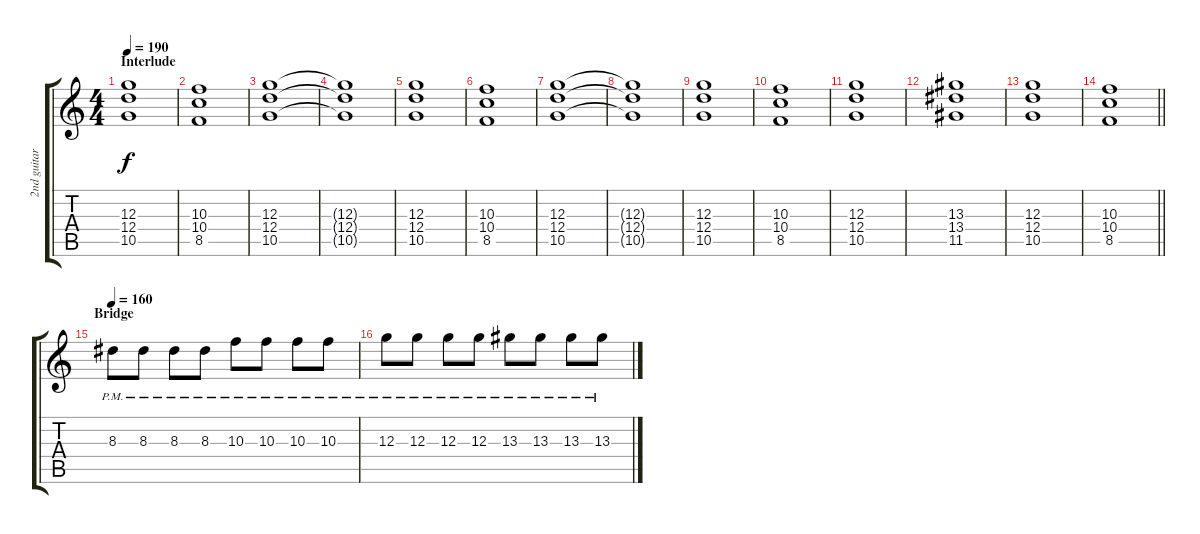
\track ("2nd guitar" "2nd guitar") {instrument distortionguitar}
\staff {score tabs}
\tuning (E4 B3 G3 D3 A2 E2) {hide}
\ts (4 4)
\section ("" "Interlude")
\tempo 190
\clef g2
\ks c
(12.3 12.4 10.5).1{dy f volume 8} |
(10.3 10.4 8.5).1 |
(12.3 12.4 10.5).1 |
(12.3{t} 12.4{t} 10.5{t}).1 |
(12.3 12.4 10.5).1 |
(10.3 10.4 8.5).1 |
(12.3 12.4 10.5).1 |
(12.3{t} 12.4{t} 10.5{t}).1 |
(12.3 12.4 10.5).1 |
(10.3 10.4 8.5).1 |
(12.3 12.4 10.5).1 |
(13.3 13.4 11.5).1 |
(12.3 12.4 10.5).1 |
\barLineRight lightlight
(10.3 10.4 8.5).1 |
\section ("" "Bridge")
\tempo 160
8.3{pm}.8{volume 16} 8.3{pm}.8 8.3{pm}.8 8.3{pm}.8 10.3{pm}.8 10.3{pm}.8 10.3{pm}.8 10.3{pm}.8 |
12.3{pm}.8 12.3{pm}.8 12.3{pm}.8 12.3{pm}.8 13.3{pm}.8 13.3{pm}.8 13.3{pm}.8 13.3{pm}.8
